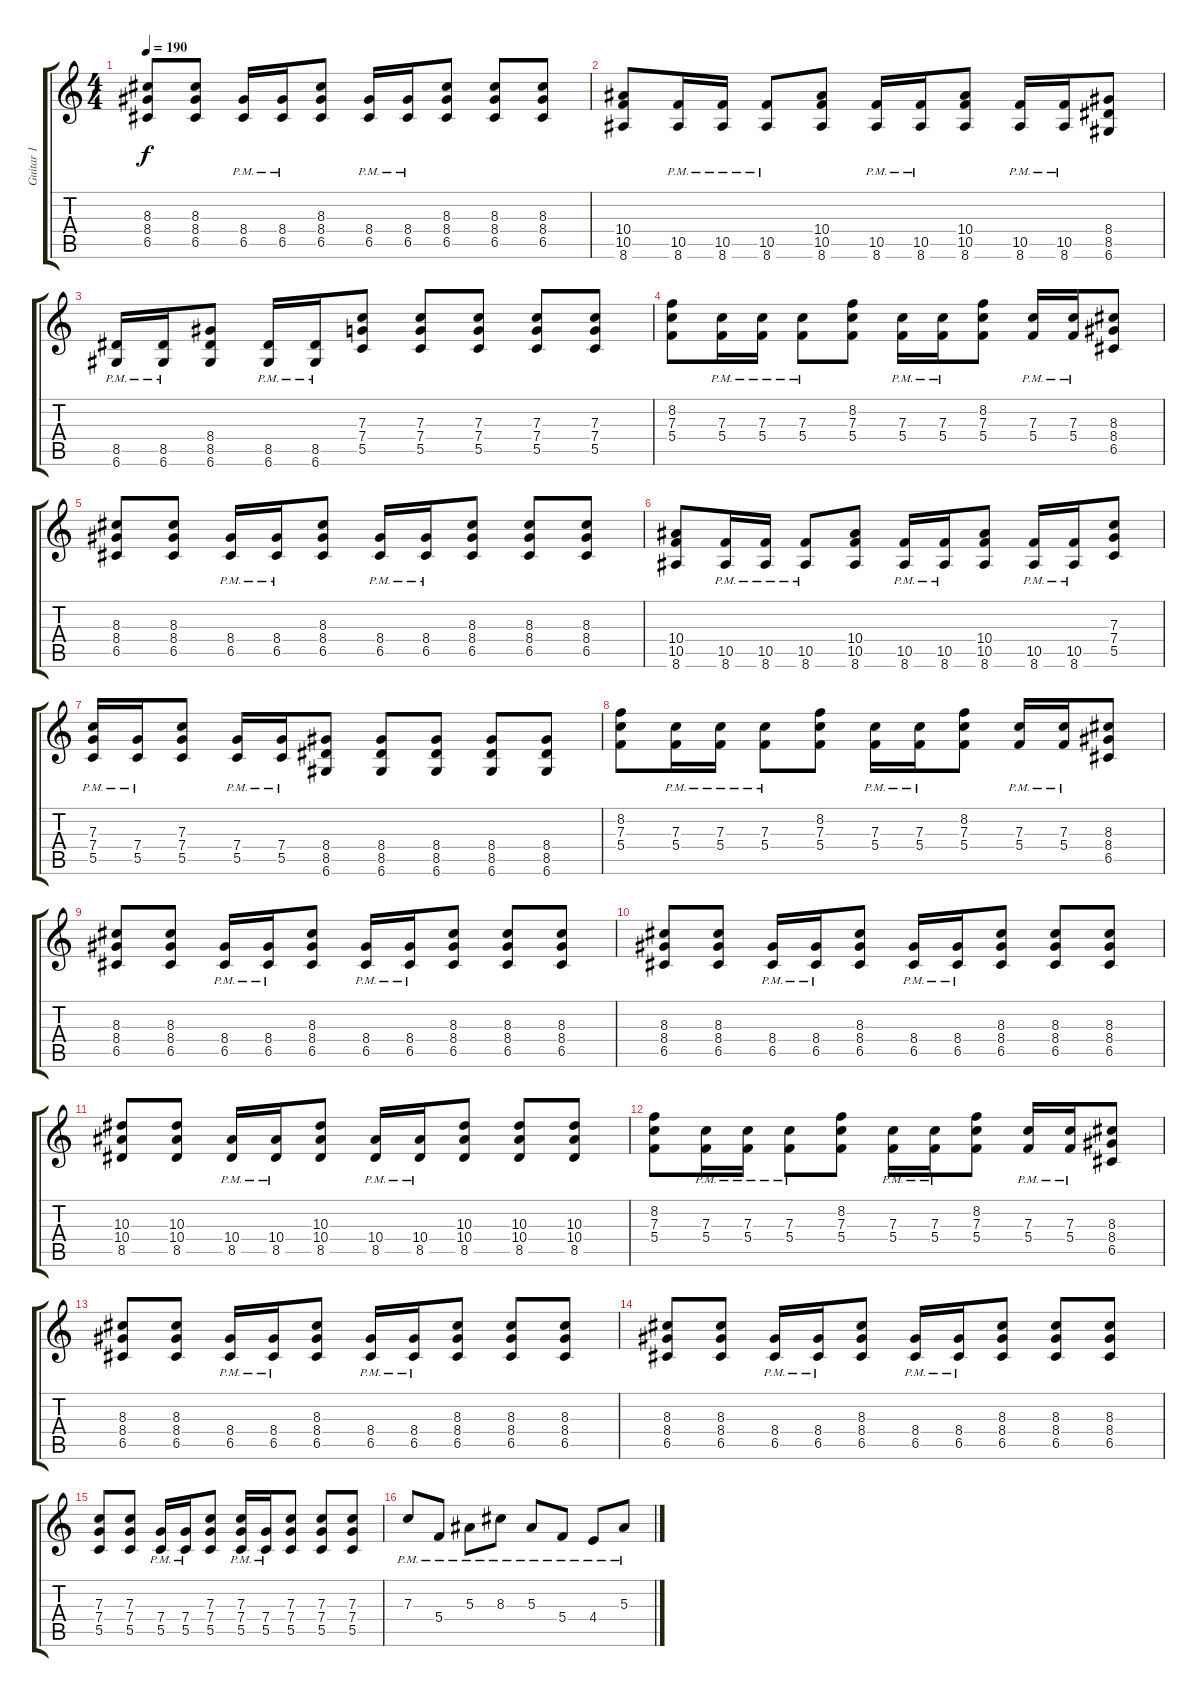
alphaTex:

\track ("Guitar 1" "Guitar 1") {mute instrument distortionguitar}
\staff {score tabs}
\tuning (D4 A3 F3 C3 G2 D2) {hide}
\ts (4 4)
\tempo 190
\clef g2
\ks c
(8.3 8.4 6.5).8{dy f} (8.3 8.4 6.5).8 (8.4{pm} 6.5{pm}).16 (8.4{pm} 6.5{pm}).16 (8.3 8.4 6.5).8 (8.4{pm} 6.5{pm}).16 (8.4{pm} 6.5{pm}).16 (8.3 8.4 6.5).8 (8.3 8.4 6.5).8 (8.3 8.4 6.5).8 |
(10.4 10.5 8.6).8 (10.5{pm} 8.6{pm}).16 (10.5{pm} 8.6{pm}).16 (10.5{pm} 8.6{pm}).8 (10.4 10.5 8.6).8 (10.5{pm} 8.6{pm}).16 (10.5{pm} 8.6{pm}).16 (10.4 10.5 8.6).8 (10.5{pm} 8.6{pm}).16 (10.5{pm} 8.6{pm}).16 (8.4 8.5 6.6).8 |
(8.5{pm} 6.6{pm}).16 (8.5{pm} 6.6{pm}).16 (8.4 8.5 6.6).8 (8.5{pm} 6.6{pm}).16 (8.5{pm} 6.6{pm}).16 (7.3 7.4 5.5).8 (7.3 7.4 5.5).8 (7.3 7.4 5.5).8 (7.3 7.4 5.5).8 (7.3 7.4 5.5).8 |
(8.2 7.3 5.4).8 (7.3{pm} 5.4{pm}).16 (7.3{pm} 5.4{pm}).16 (7.3{pm} 5.4{pm}).8 (8.2 7.3 5.4).8 (7.3{pm} 5.4{pm}).16 (7.3{pm} 5.4{pm}).16 (8.2 7.3 5.4).8 (7.3{pm} 5.4{pm}).16 (7.3{pm} 5.4{pm}).16 (8.3 8.4 6.5).8 |
(8.3 8.4 6.5).8 (8.3 8.4 6.5).8 (8.4{pm} 6.5{pm}).16 (8.4{pm} 6.5{pm}).16 (8.3 8.4 6.5).8 (8.4{pm} 6.5{pm}).16 (8.4{pm} 6.5{pm}).16 (8.3 8.4 6.5).8 (8.3 8.4 6.5).8 (8.3 8.4 6.5).8 |
(10.4 10.5 8.6).8 (10.5{pm} 8.6{pm}).16 (10.5{pm} 8.6{pm}).16 (10.5{pm} 8.6{pm}).8 (10.4 10.5 8.6).8 (10.5{pm} 8.6{pm}).16 (10.5{pm} 8.6{pm}).16 (10.4 10.5 8.6).8 (10.5{pm} 8.6{pm}).16 (10.5{pm} 8.6{pm}).16 (7.3 7.4 5.5).8 |
(7.3 7.4 5.5{pm}).16 (7.4 5.5{pm}).16 (7.3 7.4 5.5).8 (7.4 5.5{pm}).16 (7.4 5.5{pm}).16 (8.4 8.5 6.6).8 (8.4 8.5 6.6).8 (8.4 8.5 6.6).8 (8.4 8.5 6.6).8 (8.4 8.5 6.6).8 |
(8.2 7.3 5.4).8 (7.3{pm} 5.4{pm}).16 (7.3{pm} 5.4{pm}).16 (7.3{pm} 5.4{pm}).8 (8.2 7.3 5.4).8 (7.3{pm} 5.4{pm}).16 (7.3{pm} 5.4{pm}).16 (8.2 7.3 5.4).8 (7.3{pm} 5.4{pm}).16 (7.3{pm} 5.4{pm}).16 (8.3 8.4 6.5).8 |
(8.3 8.4 6.5).8 (8.3 8.4 6.5).8 (8.4{pm} 6.5{pm}).16 (8.4{pm} 6.5{pm}).16 (8.3 8.4 6.5).8 (8.4{pm} 6.5{pm}).16 (8.4{pm} 6.5{pm}).16 (8.3 8.4 6.5).8 (8.3 8.4 6.5).8 (8.3 8.4 6.5).8 |
(8.3 8.4 6.5).8 (8.3 8.4 6.5).8 (8.4{pm} 6.5{pm}).16 (8.4{pm} 6.5{pm}).16 (8.3 8.4 6.5).8 (8.4{pm} 6.5{pm}).16 (8.4{pm} 6.5{pm}).16 (8.3 8.4 6.5).8 (8.3 8.4 6.5).8 (8.3 8.4 6.5).8 |
(10.3 10.4 8.5).8 (10.3 10.4 8.5).8 (10.4{pm} 8.5{pm}).16 (10.4{pm} 8.5{pm}).16 (10.3 10.4 8.5).8 (10.4{pm} 8.5{pm}).16 (10.4{pm} 8.5{pm}).16 (10.3 10.4 8.5).8 (10.3 10.4 8.5).8 (10.3 10.4 8.5).8 |
(8.2 7.3 5.4).8 (7.3{pm} 5.4{pm}).16 (7.3{pm} 5.4{pm}).16 (7.3{pm} 5.4{pm}).8 (8.2 7.3 5.4).8 (7.3{pm} 5.4{pm}).16 (7.3{pm} 5.4{pm}).16 (8.2 7.3 5.4).8 (7.3{pm} 5.4{pm}).16 (7.3{pm} 5.4{pm}).16 (8.3 8.4 6.5).8 |
(8.3 8.4 6.5).8 (8.3 8.4 6.5).8 (8.4{pm} 6.5{pm}).16 (8.4{pm} 6.5{pm}).16 (8.3 8.4 6.5).8 (8.4{pm} 6.5{pm}).16 (8.4{pm} 6.5{pm}).16 (8.3 8.4 6.5).8 (8.3 8.4 6.5).8 (8.3 8.4 6.5).8 |
(8.3 8.4 6.5).8 (8.3 8.4 6.5).8 (8.4{pm} 6.5{pm}).16 (8.4{pm} 6.5{pm}).16 (8.3 8.4 6.5).8 (8.4{pm} 6.5{pm}).16 (8.4{pm} 6.5{pm}).16 (8.3 8.4 6.5).8 (8.3 8.4 6.5).8 (8.3 8.4 6.5).8 |
(7.3 7.4 5.5).8 (7.3 7.4 5.5).8 (7.4{pm} 5.5{pm}).16 (7.4{pm} 5.5{pm}).16 (7.3 7.4 5.5).8 (7.3 7.4{pm} 5.5{pm}).16 (7.4{pm} 5.5{pm}).16 (7.3 7.4 5.5).8 (7.3 7.4 5.5).8 (7.3 7.4 5.5).8 |
7.3{pm}.8 5.4{pm}.8 5.3{pm}.8 8.3{pm}.8 5.3{pm}.8 5.4{pm}.8 4.4{pm}.8 5.3{pm}.8
